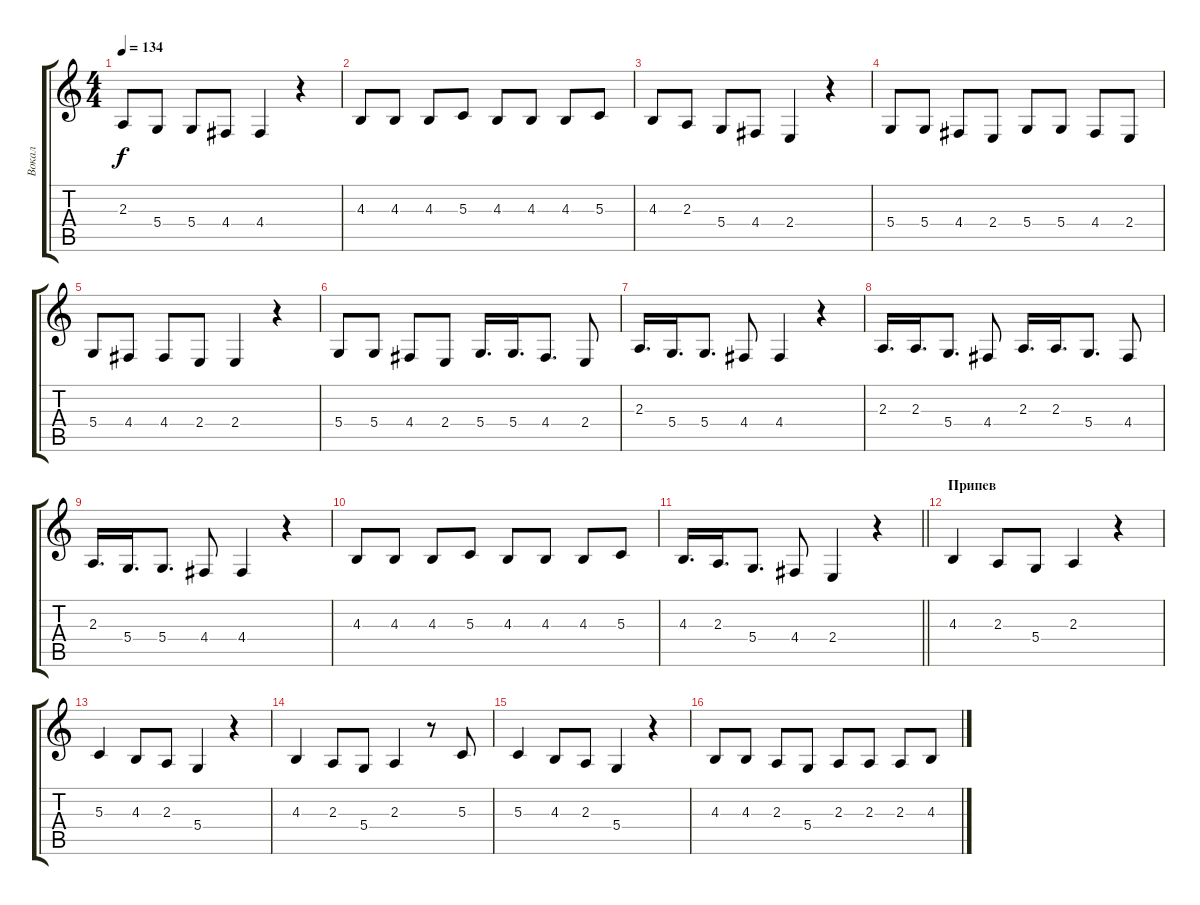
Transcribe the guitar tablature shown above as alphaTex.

\track ("Вокал" "Вокал") {instrument tenorsax}
\staff {score tabs}
\tuning (E4 B3 G3 D3 A2 E2) {hide}
\ts (4 4)
\tempo 134
\clef g2
\ks c
2.3.8{dy f} 5.4.8 5.4.8 4.4.8 4.4.4 r.4 |
4.3.8 4.3.8 4.3.8 5.3.8 4.3.8 4.3.8 4.3.8 5.3.8 |
4.3.8 2.3.8 5.4.8 4.4.8 2.4.4 r.4 |
5.4.8 5.4.8 4.4.8 2.4.8 5.4.8 5.4.8 4.4.8 2.4.8 |
5.4.8 4.4.8 4.4.8 2.4.8 2.4.4 r.4 |
5.4.8 5.4.8 4.4.8 2.4.8 5.4.16{d} 5.4.16{d} 4.4.8{d} 2.4.8 |
2.3.16{d} 5.4.16{d} 5.4.8{d} 4.4.8 4.4.4 r.4 |
2.3.16{d} 2.3.16{d} 5.4.8{d} 4.4.8 2.3.16{d} 2.3.16{d} 5.4.8{d} 4.4.8 |
2.3.16{d} 5.4.16{d} 5.4.8{d} 4.4.8 4.4.4 r.4 |
4.3.8 4.3.8 4.3.8 5.3.8 4.3.8 4.3.8 4.3.8 5.3.8 |
\barLineRight lightlight
4.3.16{d} 2.3.16{d} 5.4.8{d} 4.4.8 2.4.4 r.4 |
\section ("" "Припев")
4.3.4 2.3.8 5.4.8 2.3.4 r.4 |
5.3.4 4.3.8 2.3.8 5.4.4 r.4 |
4.3.4 2.3.8 5.4.8 2.3.4 r.8 5.3.8 |
5.3.4 4.3.8 2.3.8 5.4.4 r.4 |
4.3.8 4.3.8 2.3.8 5.4.8 2.3.8 2.3.8 2.3.8 4.3.8
